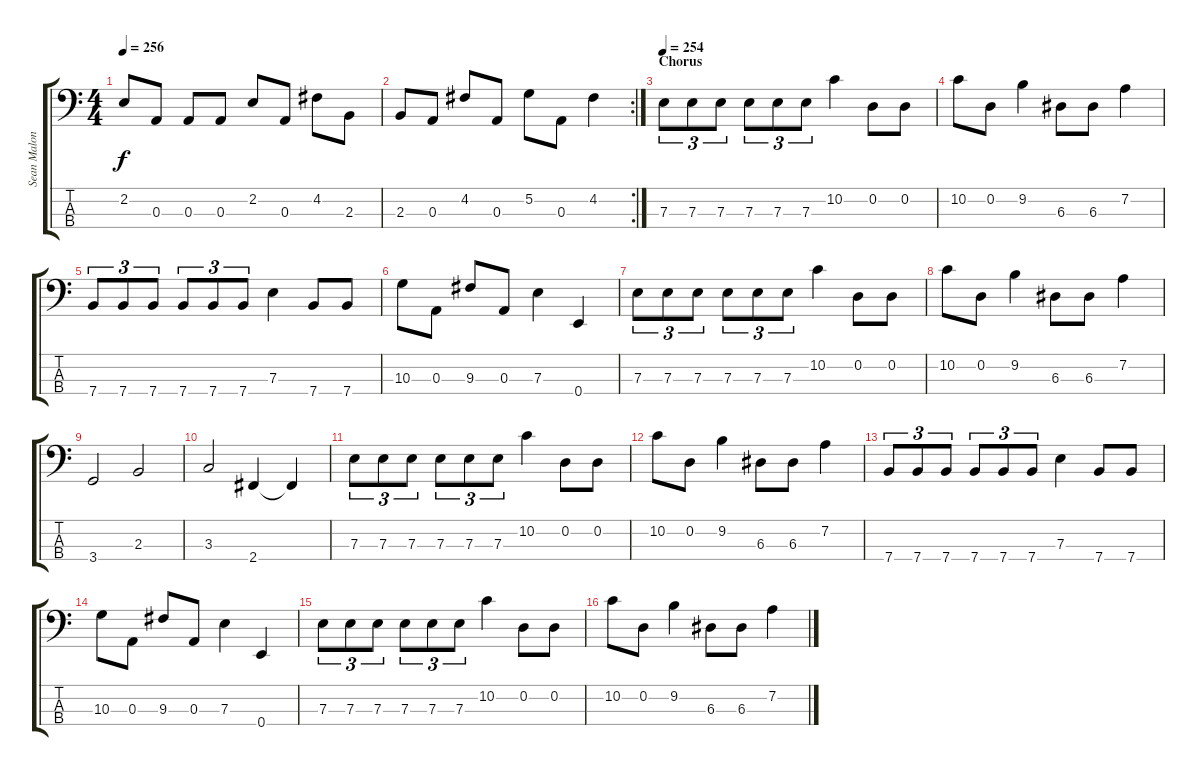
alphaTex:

\track ("Sean Malone (fretless bass)" "Sean Malon") {instrument fretlessbass}
\staff {score tabs}
\tuning (G2 D2 A1 E1) {hide}
\ts (4 4)
\tempo 256
\clef f4
\ks c
2.2.8{dy f} 0.3.8 0.3.8 0.3.8 2.2.8 0.3.8 4.2.8 2.3.8 |
\rc 2
2.3.8 0.3.8 4.2.8 0.3.8 5.2.8 0.3.8 4.2.4 |
\section ("" "Chorus")
\tempo 254
7.3.8{tu (3 2)} 7.3.8{tu (3 2)} 7.3.8{tu (3 2)} 7.3.8{tu (3 2)} 7.3.8{tu (3 2)} 7.3.8{tu (3 2)} 10.2.4 0.2.8 0.2.8 |
10.2.8 0.2.8 9.2.4 6.3.8 6.3.8 7.2.4 |
7.4.8{tu (3 2)} 7.4.8{tu (3 2)} 7.4.8{tu (3 2)} 7.4.8{tu (3 2)} 7.4.8{tu (3 2)} 7.4.8{tu (3 2)} 7.3.4 7.4.8 7.4.8 |
10.3.8 0.3.8 9.3.8 0.3.8 7.3.4 0.4.4 |
7.3.8{tu (3 2)} 7.3.8{tu (3 2)} 7.3.8{tu (3 2)} 7.3.8{tu (3 2)} 7.3.8{tu (3 2)} 7.3.8{tu (3 2)} 10.2.4 0.2.8 0.2.8 |
10.2.8 0.2.8 9.2.4 6.3.8 6.3.8 7.2.4 |
3.4.2 2.3.2 |
3.3.2 2.4.4 2.4{t}.4 |
7.3.8{tu (3 2)} 7.3.8{tu (3 2)} 7.3.8{tu (3 2)} 7.3.8{tu (3 2)} 7.3.8{tu (3 2)} 7.3.8{tu (3 2)} 10.2.4 0.2.8 0.2.8 |
10.2.8 0.2.8 9.2.4 6.3.8 6.3.8 7.2.4 |
7.4.8{tu (3 2)} 7.4.8{tu (3 2)} 7.4.8{tu (3 2)} 7.4.8{tu (3 2)} 7.4.8{tu (3 2)} 7.4.8{tu (3 2)} 7.3.4 7.4.8 7.4.8 |
10.3.8 0.3.8 9.3.8 0.3.8 7.3.4 0.4.4 |
7.3.8{tu (3 2)} 7.3.8{tu (3 2)} 7.3.8{tu (3 2)} 7.3.8{tu (3 2)} 7.3.8{tu (3 2)} 7.3.8{tu (3 2)} 10.2.4 0.2.8 0.2.8 |
10.2.8 0.2.8 9.2.4 6.3.8 6.3.8 7.2.4
